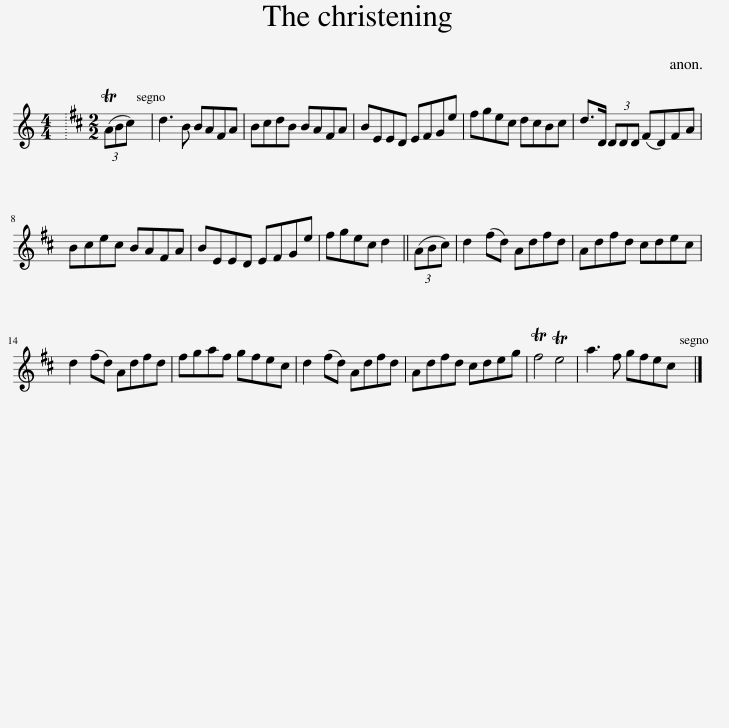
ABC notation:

X:1
L:1/8
M:4/4
I:linebreak $
K:C
V:1 treble
V:1
 x8 |[K:D][M:2/2] (3(TABc) | d3 B BAFA | BcdB BAFA | BEED EFGe | %5
 fgec dcBc | d>D (3DDD (FD)FA |$ Bcec BAFA | BEED EFGe | fgec d2 || %10
 (3(ABc) | d2 (fd) Adfd | Adfd cdec |$ d2 (fd) Adfd | fgaf gfec | %15
 d2 (fd) Adfd | Adfd cdeg | Tf4 Te4 | a3 f gfec |] %19
